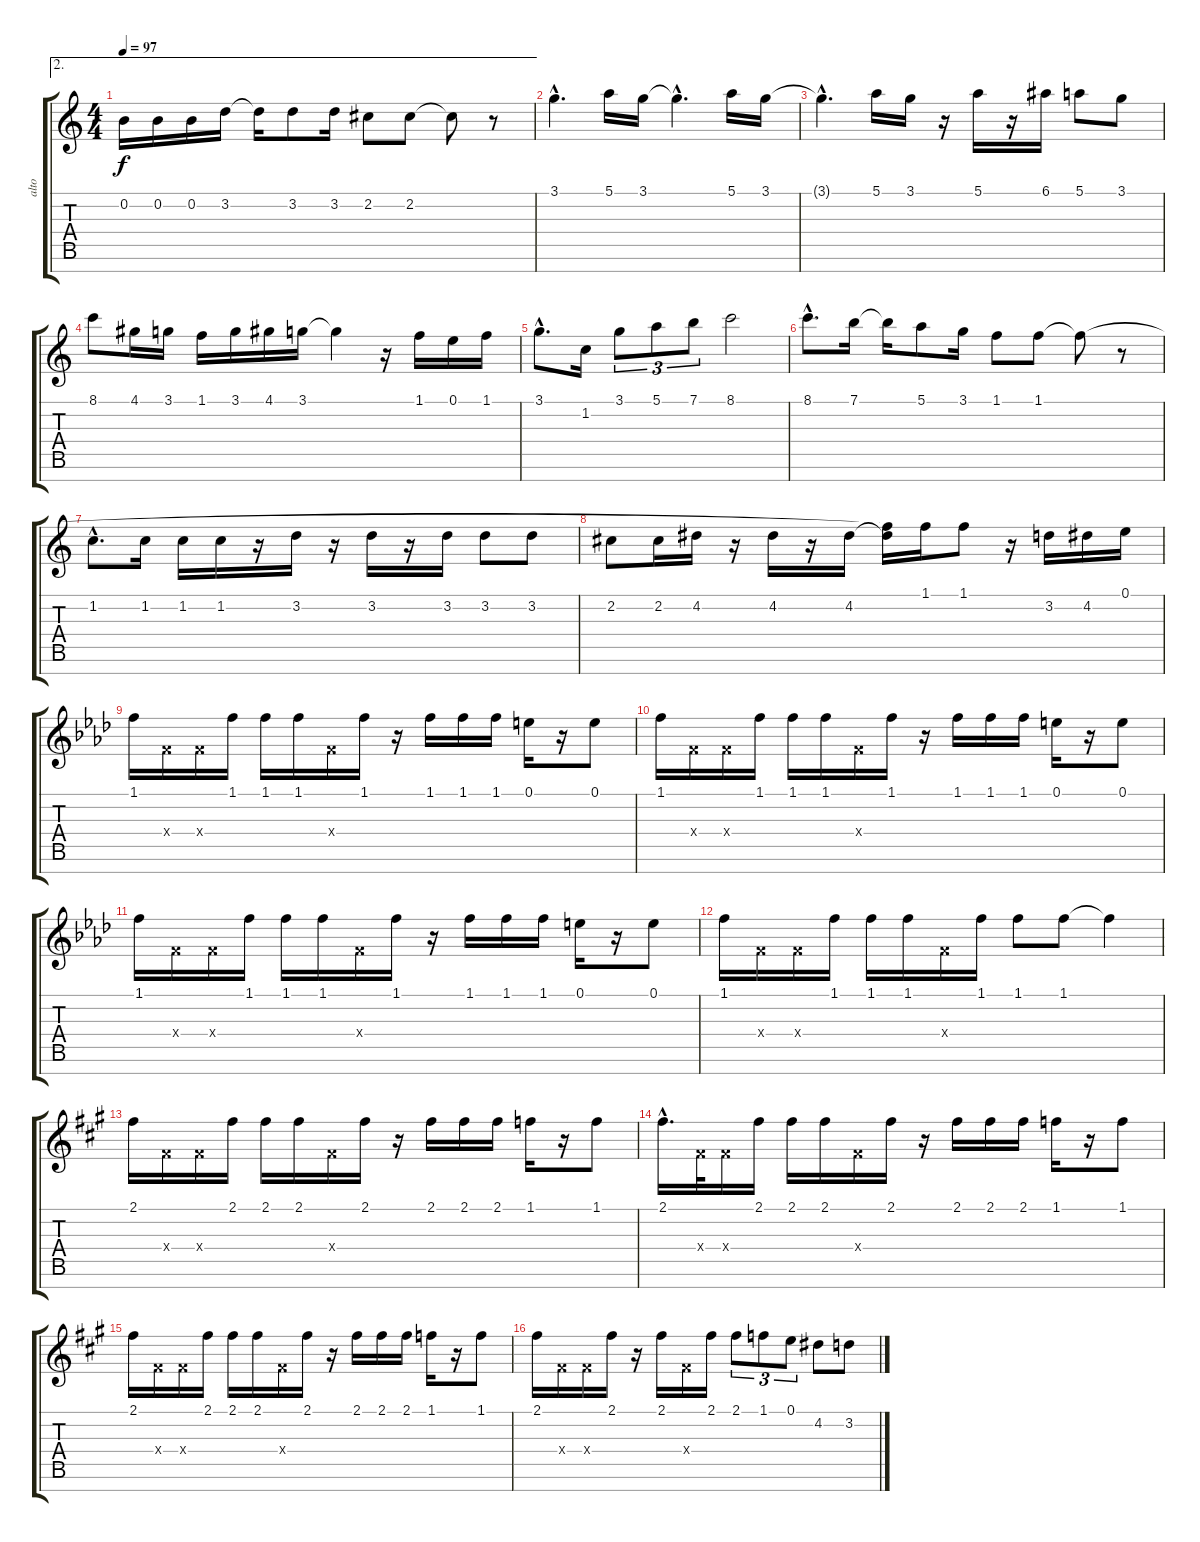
\track ("alto" "alto") {instrument acousticguitarnylon}
\staff {score tabs}
\tuning (E4 B3 G3 D3 A2 E2 B1) {hide}
\ae 2
\ts (4 4)
\tempo 97
\clef g2
\ks c
0.2.16{dy f} 0.2.16 0.2.16 3.2.16 3.2{t}.16 3.2.8 3.2.16 2.2.8 2.2.8 2.2{t}.8 r.8 |
3.1{hac}.4{d} 5.1.16 3.1.16 3.1{hac t}.4{d} 5.1.16 3.1.16 |
3.1{hac t}.4{d} 5.1.16 3.1.16 r.16 5.1.16 r.16 6.1.16 5.1.8 3.1.8 |
8.1.8 4.1.16 3.1.16 1.1.16 3.1.16 4.1.16 3.1.16 3.1{t}.4 r.16 1.1.16 0.1.16 1.1.16 |
3.1{hac}.8{d} 1.2.16 3.1.8{tu (3 2)} 5.1.8{tu (3 2)} 7.1.8{tu (3 2)} 8.1.2 |
8.1{hac}.8{d} 7.1.16 7.1{t}.16 5.1.8 3.1.16 1.1.8 1.1.8 1.1{t}.8 r.8 |
1.2{hac}.8{d} 1.2.16 1.2.16 1.2.16 r.16 3.2.16 r.16 3.2.16 r.16 3.2.16 3.2.8 3.2.8 |
2.2.8 2.2.16 4.2.16 r.16 4.2.16 r.16 4.2.16 (1.1{t} 4.2{t}).16 1.1.16 1.1.8 r.16 3.2.16 4.2.16 0.1.16 |
\ks ab
1.1.16 3.4{x}.16 3.4{x}.16 1.1.16 1.1.16 1.1.16 3.4{x}.16 1.1.16 r.16 1.1.16 1.1.16 1.1.16 0.1.16 r.16 0.1.8 |
1.1.16 3.4{x}.16 3.4{x}.16 1.1.16 1.1.16 1.1.16 3.4{x}.16 1.1.16 r.16 1.1.16 1.1.16 1.1.16 0.1.16 r.16 0.1.8 |
1.1.16 3.4{x}.16 3.4{x}.16 1.1.16 1.1.16 1.1.16 3.4{x}.16 1.1.16 r.16 1.1.16 1.1.16 1.1.16 0.1.16 r.16 0.1.8 |
1.1.16 3.4{x}.16 3.4{x}.16 1.1.16 1.1.16 1.1.16 3.4{x}.16 1.1.16 1.1.8 1.1.8 1.1{t}.4 |
\ks a
2.1.16 4.4{x}.16 4.4{x}.16 2.1.16 2.1.16 2.1.16 4.4{x}.16 2.1.16 r.16 2.1.16 2.1.16 2.1.16 1.1.16 r.16 1.1.8 |
2.1{hac}.16{d} 4.4{x}.32 4.4{x}.16 2.1.16 2.1.16 2.1.16 4.4{x}.16 2.1.16 r.16 2.1.16 2.1.16 2.1.16 1.1.16 r.16 1.1.8 |
2.1.16 4.4{x}.16 4.4{x}.16 2.1.16 2.1.16 2.1.16 4.4{x}.16 2.1.16 r.16 2.1.16 2.1.16 2.1.16 1.1.16 r.16 1.1.8 |
2.1.16 4.4{x}.16 4.4{x}.16 2.1.16 r.16 2.1.16 4.4{x}.16 2.1.16 2.1.8{tu (3 2)} 1.1.8{tu (3 2)} 0.1.8{tu (3 2)} 4.2.8 3.2.8
